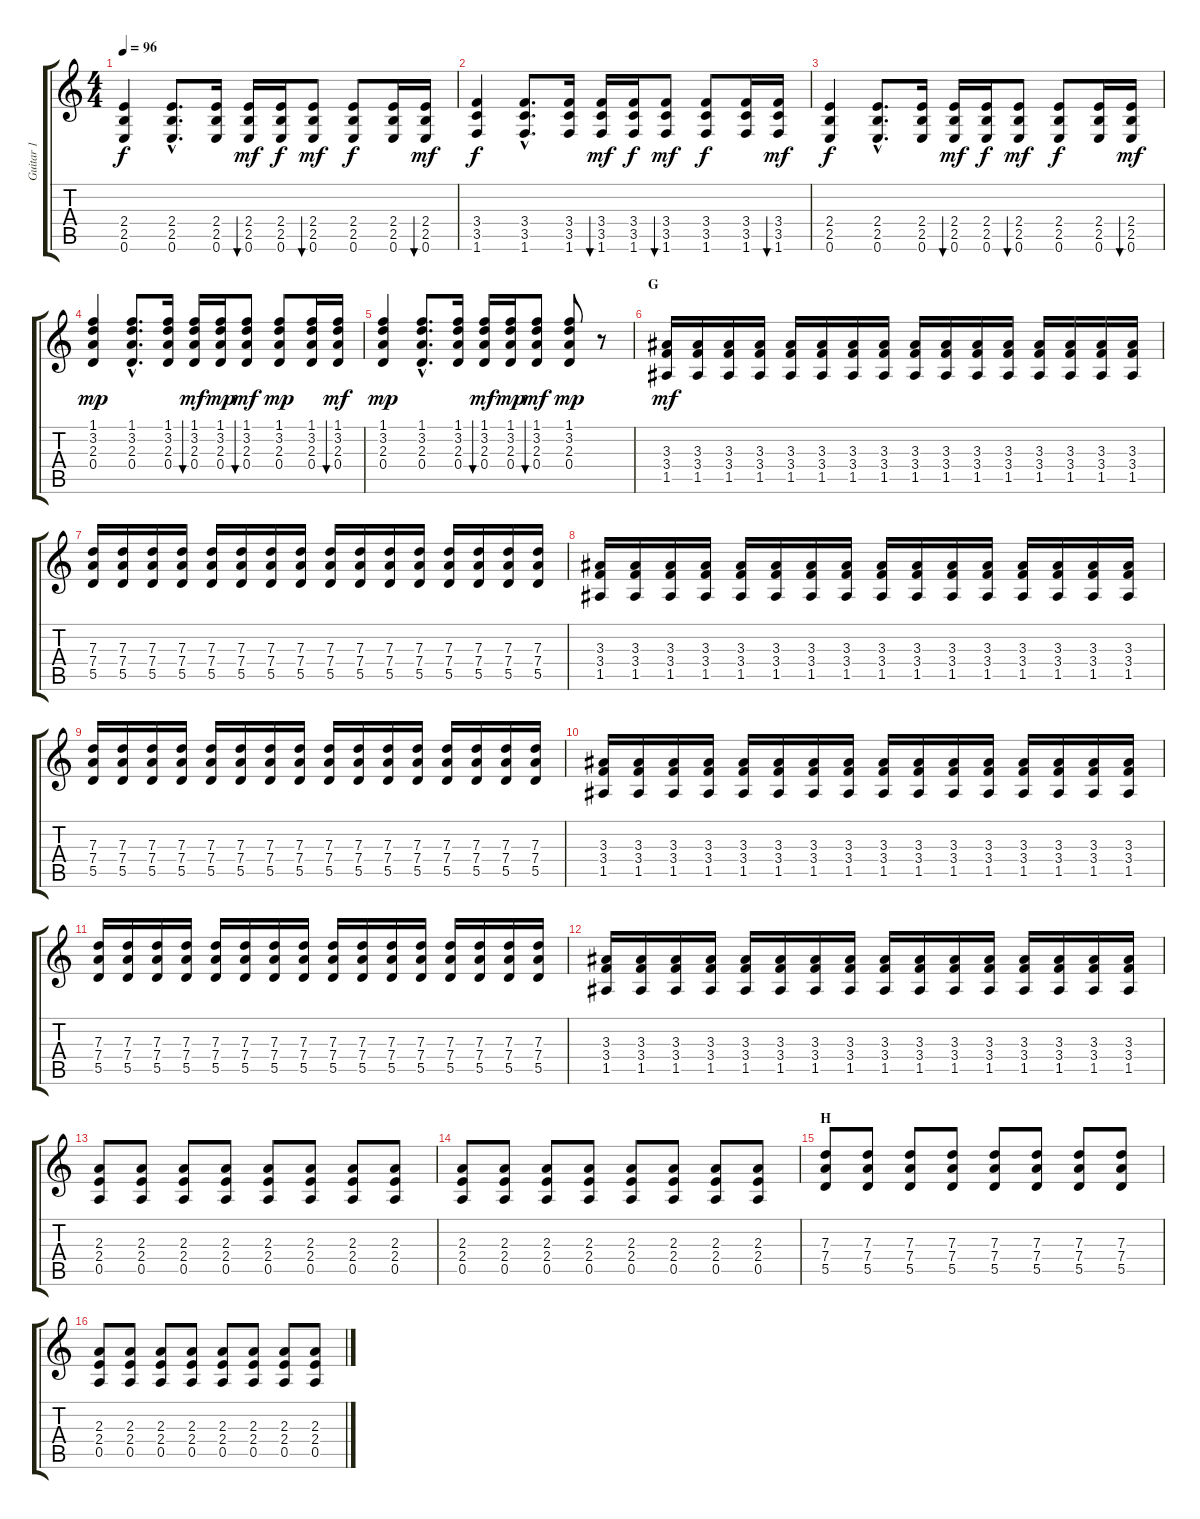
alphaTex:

\track ("Guitar 1" "Guitar 1") {instrument overdrivenguitar}
\staff {score tabs}
\tuning (E4 B3 G3 D3 A2 E2) {hide}
\ts (4 4)
\tempo 96
\clef g2
\ks c
(2.4 2.5 0.6).4{dy f} (2.4{hac} 2.5{hac} 0.6{hac}).8{d} (2.4 2.5 0.6).16 (2.4 2.5 0.6).16{bu 30 dy mf} (2.4 2.5 0.6).16{dy f} (2.4 2.5 0.6).8{bu 30 dy mf} (2.4 2.5 0.6).8{dy f} (2.4 2.5 0.6).16 (2.4 2.5 0.6).16{bu 30 dy mf} |
(3.4 3.5 1.6).4{dy f} (3.4{hac} 3.5{hac} 1.6{hac}).8{d} (3.4 3.5 1.6).16 (3.4 3.5 1.6).16{bu 30 dy mf} (3.4 3.5 1.6).16{dy f} (3.4 3.5 1.6).8{bu 30 dy mf} (3.4 3.5 1.6).8{dy f} (3.4 3.5 1.6).16 (3.4 3.5 1.6).16{bu 30 dy mf} |
(2.4 2.5 0.6).4{dy f} (2.4{hac} 2.5{hac} 0.6{hac}).8{d} (2.4 2.5 0.6).16 (2.4 2.5 0.6).16{bu 30 dy mf} (2.4 2.5 0.6).16{dy f} (2.4 2.5 0.6).8{bu 30 dy mf} (2.4 2.5 0.6).8{dy f} (2.4 2.5 0.6).16 (2.4 2.5 0.6).16{bu 30 dy mf} |
(1.1 3.2 2.3 0.4).4{dy mp} (1.1{hac} 3.2{hac} 2.3{hac} 0.4{hac}).8{d} (1.1 3.2 2.3 0.4).16 (1.1 3.2 2.3 0.4).16{bu 30 dy mf} (1.1 3.2 2.3 0.4).16{dy mp} (1.1 3.2 2.3 0.4).8{bu 30 dy mf} (1.1 3.2 2.3 0.4).8{dy mp} (1.1 3.2 2.3 0.4).16 (1.1 3.2 2.3 0.4).16{bu 30 dy mf} |
(1.1 3.2 2.3 0.4).4{dy mp} (1.1{hac} 3.2{hac} 2.3{hac} 0.4{hac}).8{d} (1.1 3.2 2.3 0.4).16 (1.1 3.2 2.3 0.4).16{bu 30 dy mf} (1.1 3.2 2.3 0.4).16{dy mp} (1.1 3.2 2.3 0.4).8{bu 30 dy mf} (1.1 3.2 2.3 0.4).8{dy mp} r.8 |
\section ("" "G")
(3.3 3.4 1.5).16{dy mf volume 10 instrument overdrivenguitar} (3.3 3.4 1.5).16 (3.3 3.4 1.5).16 (3.3 3.4 1.5).16 (3.3 3.4 1.5).16 (3.3 3.4 1.5).16 (3.3 3.4 1.5).16 (3.3 3.4 1.5).16 (3.3 3.4 1.5).16 (3.3 3.4 1.5).16 (3.3 3.4 1.5).16 (3.3 3.4 1.5).16 (3.3 3.4 1.5).16 (3.3 3.4 1.5).16 (3.3 3.4 1.5).16 (3.3 3.4 1.5).16 |
(7.3 7.4 5.5).16 (7.3 7.4 5.5).16 (7.3 7.4 5.5).16 (7.3 7.4 5.5).16 (7.3 7.4 5.5).16 (7.3 7.4 5.5).16 (7.3 7.4 5.5).16 (7.3 7.4 5.5).16 (7.3 7.4 5.5).16 (7.3 7.4 5.5).16 (7.3 7.4 5.5).16 (7.3 7.4 5.5).16 (7.3 7.4 5.5).16 (7.3 7.4 5.5).16 (7.3 7.4 5.5).16 (7.3 7.4 5.5).16 |
(3.3 3.4 1.5).16 (3.3 3.4 1.5).16 (3.3 3.4 1.5).16 (3.3 3.4 1.5).16 (3.3 3.4 1.5).16 (3.3 3.4 1.5).16 (3.3 3.4 1.5).16 (3.3 3.4 1.5).16 (3.3 3.4 1.5).16 (3.3 3.4 1.5).16 (3.3 3.4 1.5).16 (3.3 3.4 1.5).16 (3.3 3.4 1.5).16 (3.3 3.4 1.5).16 (3.3 3.4 1.5).16 (3.3 3.4 1.5).16 |
(7.3 7.4 5.5).16 (7.3 7.4 5.5).16 (7.3 7.4 5.5).16 (7.3 7.4 5.5).16 (7.3 7.4 5.5).16 (7.3 7.4 5.5).16 (7.3 7.4 5.5).16 (7.3 7.4 5.5).16 (7.3 7.4 5.5).16 (7.3 7.4 5.5).16 (7.3 7.4 5.5).16 (7.3 7.4 5.5).16 (7.3 7.4 5.5).16 (7.3 7.4 5.5).16 (7.3 7.4 5.5).16 (7.3 7.4 5.5).16 |
(3.3 3.4 1.5).16 (3.3 3.4 1.5).16 (3.3 3.4 1.5).16 (3.3 3.4 1.5).16 (3.3 3.4 1.5).16 (3.3 3.4 1.5).16 (3.3 3.4 1.5).16 (3.3 3.4 1.5).16 (3.3 3.4 1.5).16 (3.3 3.4 1.5).16 (3.3 3.4 1.5).16 (3.3 3.4 1.5).16 (3.3 3.4 1.5).16 (3.3 3.4 1.5).16 (3.3 3.4 1.5).16 (3.3 3.4 1.5).16 |
(7.3 7.4 5.5).16 (7.3 7.4 5.5).16 (7.3 7.4 5.5).16 (7.3 7.4 5.5).16 (7.3 7.4 5.5).16 (7.3 7.4 5.5).16 (7.3 7.4 5.5).16 (7.3 7.4 5.5).16 (7.3 7.4 5.5).16 (7.3 7.4 5.5).16 (7.3 7.4 5.5).16 (7.3 7.4 5.5).16 (7.3 7.4 5.5).16 (7.3 7.4 5.5).16 (7.3 7.4 5.5).16 (7.3 7.4 5.5).16 |
(3.3 3.4 1.5).16 (3.3 3.4 1.5).16 (3.3 3.4 1.5).16 (3.3 3.4 1.5).16 (3.3 3.4 1.5).16 (3.3 3.4 1.5).16 (3.3 3.4 1.5).16 (3.3 3.4 1.5).16 (3.3 3.4 1.5).16 (3.3 3.4 1.5).16 (3.3 3.4 1.5).16 (3.3 3.4 1.5).16 (3.3 3.4 1.5).16 (3.3 3.4 1.5).16 (3.3 3.4 1.5).16 (3.3 3.4 1.5).16 |
(2.3 2.4 0.5).8 (2.3 2.4 0.5).8 (2.3 2.4 0.5).8 (2.3 2.4 0.5).8 (2.3 2.4 0.5).8 (2.3 2.4 0.5).8 (2.3 2.4 0.5).8 (2.3 2.4 0.5).8 |
(2.3 2.4 0.5).8 (2.3 2.4 0.5).8 (2.3 2.4 0.5).8 (2.3 2.4 0.5).8 (2.3 2.4 0.5).8 (2.3 2.4 0.5).8 (2.3 2.4 0.5).8 (2.3 2.4 0.5).8 |
\section ("" "H")
(7.3 7.4 5.5).8 (7.3 7.4 5.5).8 (7.3 7.4 5.5).8 (7.3 7.4 5.5).8 (7.3 7.4 5.5).8 (7.3 7.4 5.5).8 (7.3 7.4 5.5).8 (7.3 7.4 5.5).8 |
(2.3 2.4 0.5).8 (2.3 2.4 0.5).8 (2.3 2.4 0.5).8 (2.3 2.4 0.5).8 (2.3 2.4 0.5).8 (2.3 2.4 0.5).8 (2.3 2.4 0.5).8 (2.3 2.4 0.5).8
